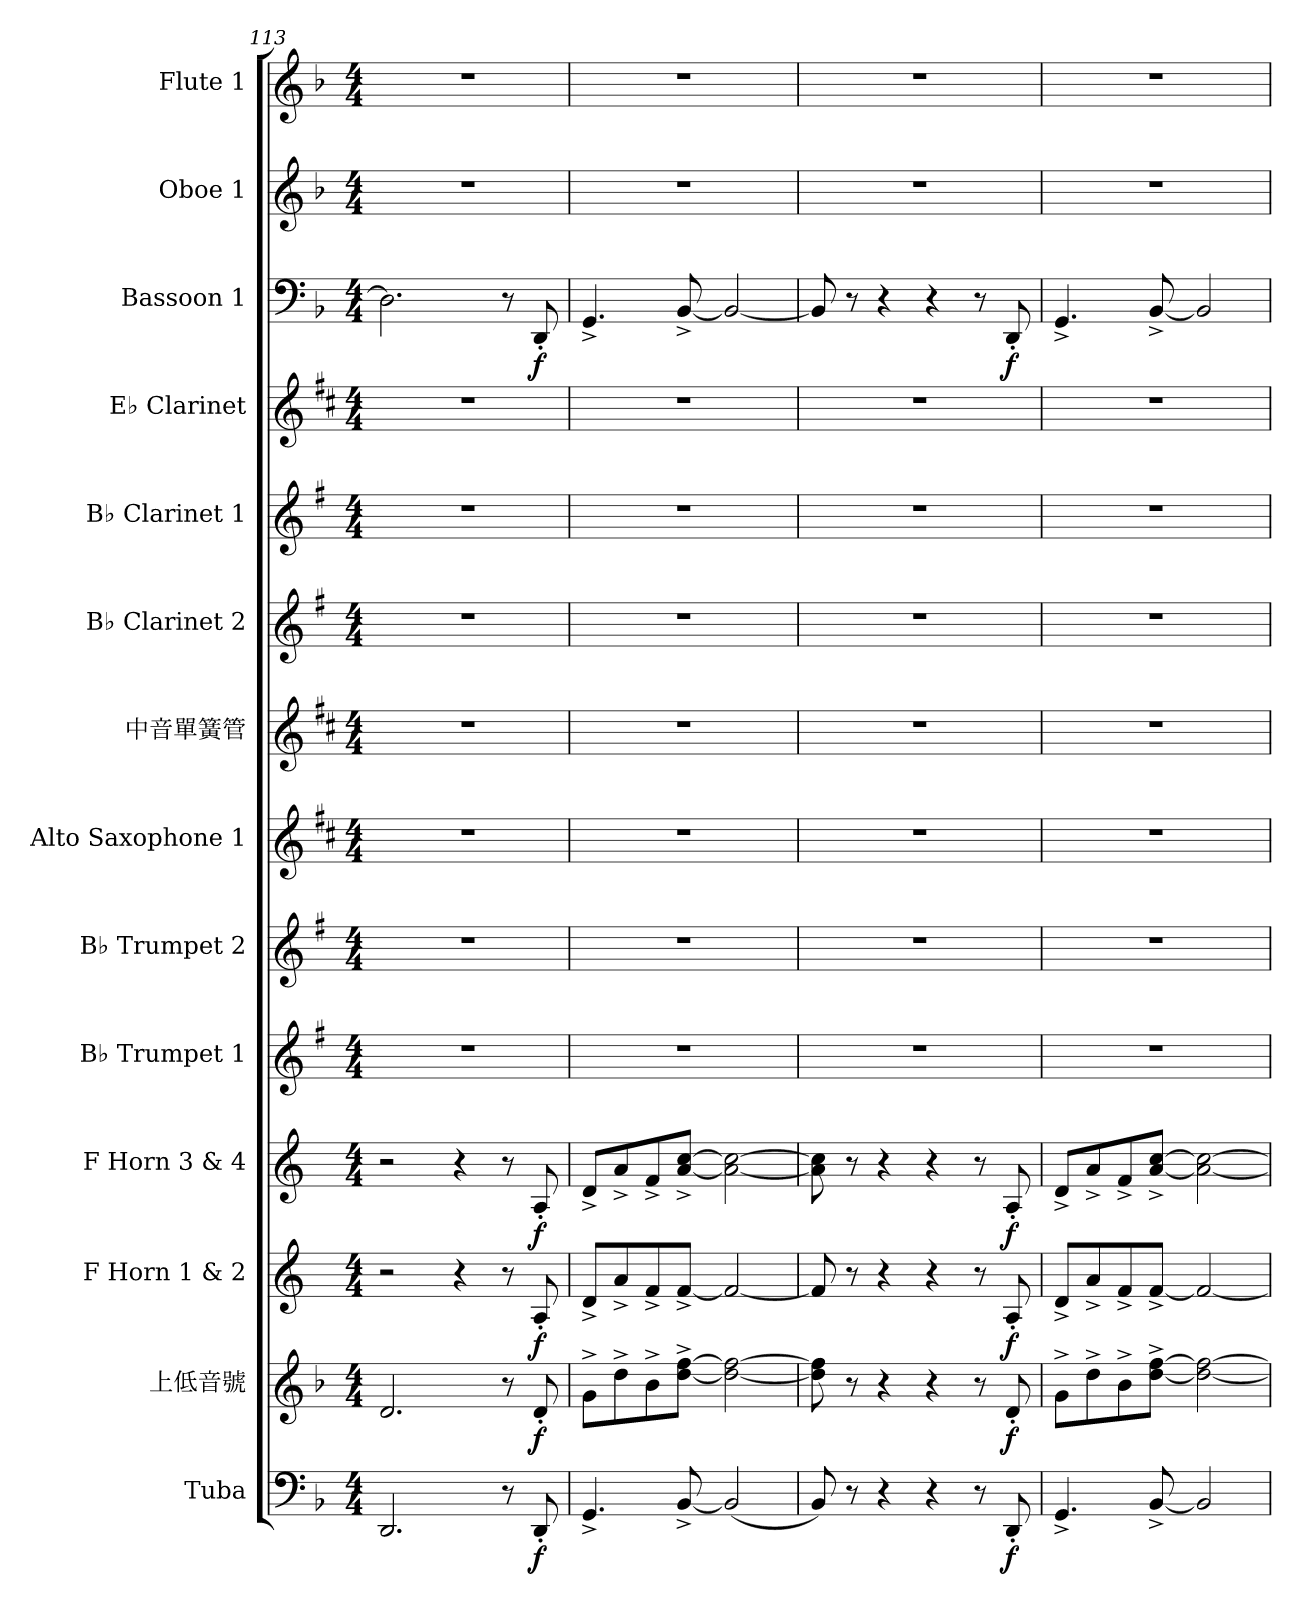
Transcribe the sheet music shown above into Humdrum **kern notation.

**kern	**dynam	**kern	**dynam	**kern	**dynam	**kern	**dynam	**kern	**kern	**kern	**kern	**kern	**kern	**kern	**kern	**dynam	**kern	**kern
*part14	*part14	*part13	*part13	*part12	*part12	*part11	*part11	*part10	*part9	*part8	*part7	*part6	*part5	*part4	*part3	*part3	*part2	*part1
*staff14	*staff14	*staff13	*staff13	*staff12	*staff12	*staff11	*staff11	*staff10	*staff9	*staff8	*staff7	*staff6	*staff5	*staff4	*staff3	*staff3	*staff2	*staff1
*I"Tuba	*	*I"上低音號	*	*I"F Horn 1 &amp; 2	*	*I"F Horn 3 &amp; 4	*	*I"B♭ Trumpet 1	*I"B♭ Trumpet 2	*I"Alto Saxophone 1	*I"中音單簧管	*I"B♭ Clarinet 2	*I"B♭ Clarinet 1	*I"E♭ Clarinet	*I"Bassoon 1	*	*I"Oboe 1	*I"Flute 1
*I'Tba.	*	*	*	*I'F Hn. 1 2	*	*I'F Hn. 3 4	*	*I'B♭ Tpt. 1	*I'B♭ Tpt. 2	*I'A. Sax. 1	*	*I'B♭ Cl. 2	*I'B♭ Cl. 1	*I'E♭ Cl.	*I'Bsn. 1	*	*I'Ob. 1	*I'Fl. 1
*clefF4	*	*clefG2	*	*clefG2	*	*clefG2	*	*clefG2	*clefG2	*clefG2	*clefG2	*clefG2	*clefG2	*clefG2	*clefF4	*	*clefG2	*clefG2
*	*	*ITrd8c14	*	*ITrd4c7	*	*ITrd4c7	*	*ITrd1c2	*ITrd1c2	*ITrd5c9	*ITrd5c9	*ITrd1c2	*ITrd1c2	*ITrd-2c-3	*	*	*	*
*k[b-]	*	*k[b-]	*	*k[b-]	*	*k[b-]	*	*k[b-]	*k[b-]	*k[b-]	*k[b-]	*k[b-]	*k[b-]	*k[b-]	*k[b-]	*	*k[b-]	*k[b-]
*M4/4	*	*M4/4	*	*M4/4	*	*M4/4	*	*M4/4	*M4/4	*M4/4	*M4/4	*M4/4	*M4/4	*M4/4	*M4/4	*	*M4/4	*M4/4
=113	=113	=113	=113	=113	=113	=113	=113	=113	=113	=113	=113	=113	=113	=113	=113	=113	=113	=113
2.DD/	.	2.D/	.	2r	.	2r	.	1r	1r	1r	1r	1r	1r	1r	2.D\]	.	1r	1r
.	.	.	.	4r	.	4r	.	.	.	.	.	.	.	.	.	.	.	.
8r	.	8r	.	8r	.	8r	.	.	.	.	.	.	.	.	8r	.	.	.
!	!LO:DY:b	!	!LO:DY:b	!	!LO:DY:b	!	!LO:DY:b	!	!	!	!	!	!	!	!	!LO:DY:b	!	!
8DD'/	f	8D'/	f	8D'/	f	8D'/	f	.	.	.	.	.	.	.	8DD'/	f	.	.
=114	=114	=114	=114	=114	=114	=114	=114	=114	=114	=114	=114	=114	=114	=114	=114	=114	=114	=114
4.GG^/	.	8G^\L	.	8G^/L	.	8G^/L	.	1r	1r	1r	1r	1r	1r	1r	4.GG^/	.	1r	1r
.	.	8d^\	.	8d^/	.	8d^/	.	.	.	.	.	.	.	.	.	.	.	.
.	.	8B-^\	.	8B-^/	.	8B-^/	.	.	.	.	.	.	.	.	.	.	.	.
[8BB-^/	.	[8d\^ [8f\^J	.	[8B-^/J	.	[8d/^ [8f/^J	.	.	.	.	.	.	.	.	[8BB-^/	.	.	.
(<2BB-/]	.	2d\_ 2f\_	.	2B-/_	.	2d\_ 2f\_	.	.	.	.	.	.	.	.	2BB-/_	.	.	.
=115	=115	=115	=115	=115	=115	=115	=115	=115	=115	=115	=115	=115	=115	=115	=115	=115	=115	=115
8BB-/)	.	8d\] 8f\]	.	8B-/]	.	8d\] 8f\]	.	1r	1r	1r	1r	1r	1r	1r	8BB-/]	.	1r	1r
8r	.	8r	.	8r	.	8r	.	.	.	.	.	.	.	.	8r	.	.	.
4r	.	4r	.	4r	.	4r	.	.	.	.	.	.	.	.	4r	.	.	.
4r	.	4r	.	4r	.	4r	.	.	.	.	.	.	.	.	4r	.	.	.
8r	.	8r	.	8r	.	8r	.	.	.	.	.	.	.	.	8r	.	.	.
!	!LO:DY:b	!	!LO:DY:b	!	!LO:DY:b	!	!LO:DY:b	!	!	!	!	!	!	!	!	!LO:DY:b	!	!
8DD'/	f	8D'/	f	8D'/	f	8D'/	f	.	.	.	.	.	.	.	8DD'/	f	.	.
=116	=116	=116	=116	=116	=116	=116	=116	=116	=116	=116	=116	=116	=116	=116	=116	=116	=116	=116
4.GG^/	.	8G^\L	.	8G^/L	.	8G^/L	.	1r	1r	1r	1r	1r	1r	1r	4.GG^/	.	1r	1r
.	.	8d^\	.	8d^/	.	8d^/	.	.	.	.	.	.	.	.	.	.	.	.
.	.	8B-^\	.	8B-^/	.	8B-^/	.	.	.	.	.	.	.	.	.	.	.	.
[8BB-^/	.	[8d\^ [8f\^J	.	[8B-^/J	.	[8d/^ [8f/^J	.	.	.	.	.	.	.	.	[8BB-^/	.	.	.
2BB-/]	.	2d\_ 2f\_	.	2B-/_	.	2d\_ 2f\_	.	.	.	.	.	.	.	.	2BB-/]	.	.	.
=	=	=	=	=	=	=	=	=	=	=	=	=	=	=	=	=	=	=
*-	*-	*-	*-	*-	*-	*-	*-	*-	*-	*-	*-	*-	*-	*-	*-	*-	*-	*-
